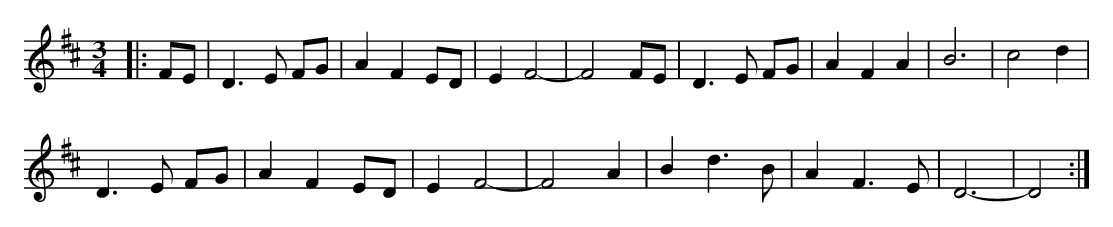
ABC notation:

X:1
M:3/4
K:D
|:FE|D3E FG|A2 F2 ED|E2 F4-|F4 FE|D3 E FG|A2 F2 A2|B6| c4 d2|
D3E FG|A2 F2 ED|E2 F4-|F4 A2|B2 d3 B|A2 F3 E|D6-|D4:|
